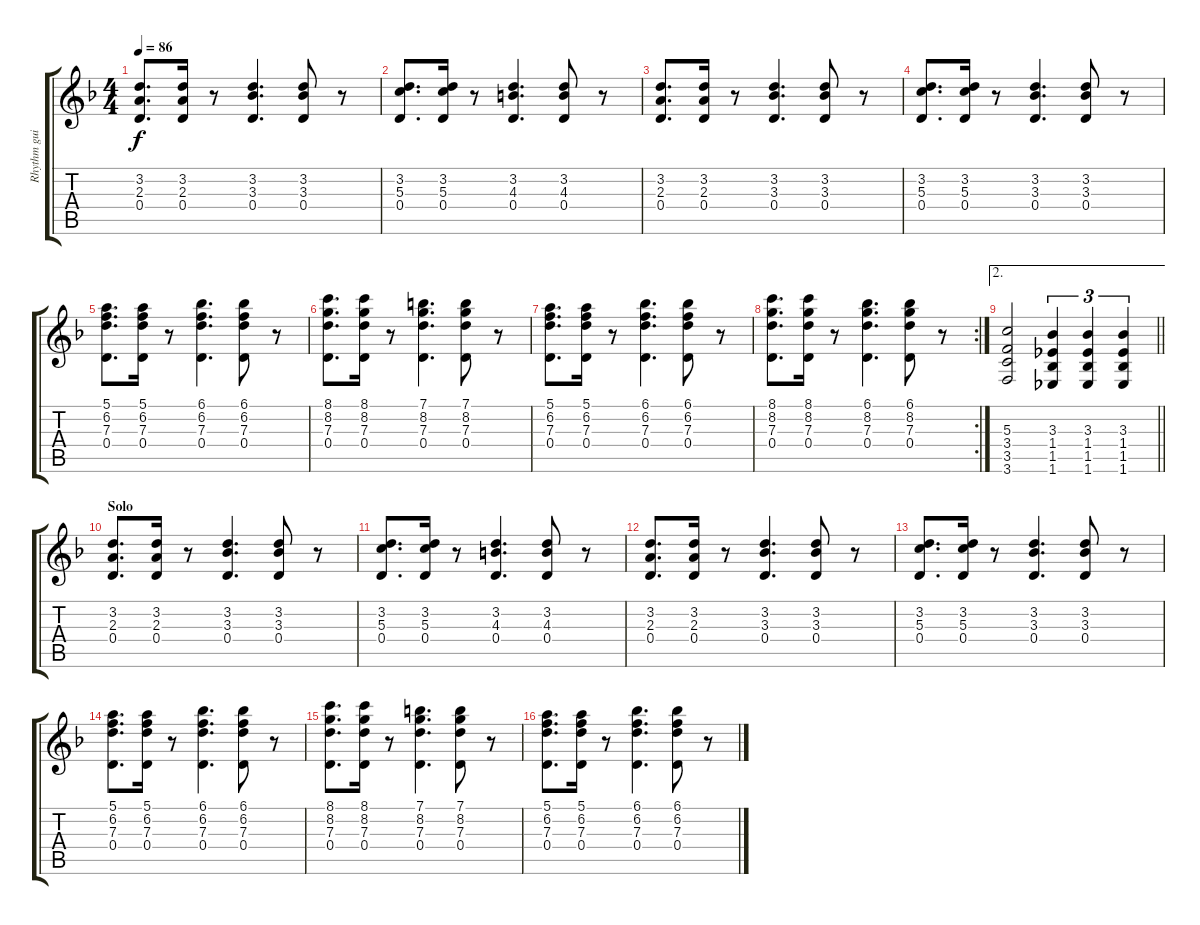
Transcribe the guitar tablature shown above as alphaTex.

\track ("Rhythm guitar" "Rhythm gui") {instrument distortionguitar}
\staff {score tabs}
\tuning (E4 B3 G3 D3 A2 D2) {hide}
\ts (4 4)
\tempo 86
\clef g2
\ks dminor
(3.2 2.3 0.4).8{d dy f} (3.2 2.3 0.4).16 r.8 (3.2 3.3 0.4).4{d} (3.2 3.3 0.4).8 r.8 |
(3.2 5.3 0.4).8{d} (3.2 5.3 0.4).16 r.8 (3.2 4.3 0.4).4{d} (3.2 4.3 0.4).8 r.8 |
(3.2 2.3 0.4).8{d} (3.2 2.3 0.4).16 r.8 (3.2 3.3 0.4).4{d} (3.2 3.3 0.4).8 r.8 |
(3.2 5.3 0.4).8{d} (3.2 5.3 0.4).16 r.8 (3.2 3.3 0.4).4{d} (3.2 3.3 0.4).8 r.8 |
(5.1 6.2 7.3 0.4).8{d} (5.1 6.2 7.3 0.4).16 r.8 (6.1 6.2 7.3 0.4).4{d} (6.1 6.2 7.3 0.4).8 r.8 |
(8.1 8.2 7.3 0.4).8{d} (8.1 8.2 7.3 0.4).16 r.8 (7.1 8.2 7.3 0.4).4{d} (7.1 8.2 7.3 0.4).8 r.8 |
(5.1 6.2 7.3 0.4).8{d} (5.1 6.2 7.3 0.4).16 r.8 (6.1 6.2 7.3 0.4).4{d} (6.1 6.2 7.3 0.4).8 r.8 |
\rc 2
(8.1 8.2 7.3 0.4).8{d} (8.1 8.2 7.3 0.4).16 r.8 (6.1 8.2 7.3 0.4).4{d} (6.1 8.2 7.3 0.4).8 r.8 |
\ae 2
\barLineRight lightlight
(5.3 3.4 3.5 3.6).2 (3.3 1.4 1.5 1.6).4{tu (3 2)} (3.3 1.4 1.5 1.6).4{tu (3 2)} (3.3 1.4 1.5 1.6).4{tu (3 2)} |
\section ("" "Solo")
(3.2 2.3 0.4).8{d} (3.2 2.3 0.4).16 r.8 (3.2 3.3 0.4).4{d} (3.2 3.3 0.4).8 r.8 |
(3.2 5.3 0.4).8{d} (3.2 5.3 0.4).16 r.8 (3.2 4.3 0.4).4{d} (3.2 4.3 0.4).8 r.8 |
(3.2 2.3 0.4).8{d} (3.2 2.3 0.4).16 r.8 (3.2 3.3 0.4).4{d} (3.2 3.3 0.4).8 r.8 |
(3.2 5.3 0.4).8{d} (3.2 5.3 0.4).16 r.8 (3.2 3.3 0.4).4{d} (3.2 3.3 0.4).8 r.8 |
(5.1 6.2 7.3 0.4).8{d} (5.1 6.2 7.3 0.4).16 r.8 (6.1 6.2 7.3 0.4).4{d} (6.1 6.2 7.3 0.4).8 r.8 |
(8.1 8.2 7.3 0.4).8{d} (8.1 8.2 7.3 0.4).16 r.8 (7.1 8.2 7.3 0.4).4{d} (7.1 8.2 7.3 0.4).8 r.8 |
(5.1 6.2 7.3 0.4).8{d} (5.1 6.2 7.3 0.4).16 r.8 (6.1 6.2 7.3 0.4).4{d} (6.1 6.2 7.3 0.4).8 r.8
